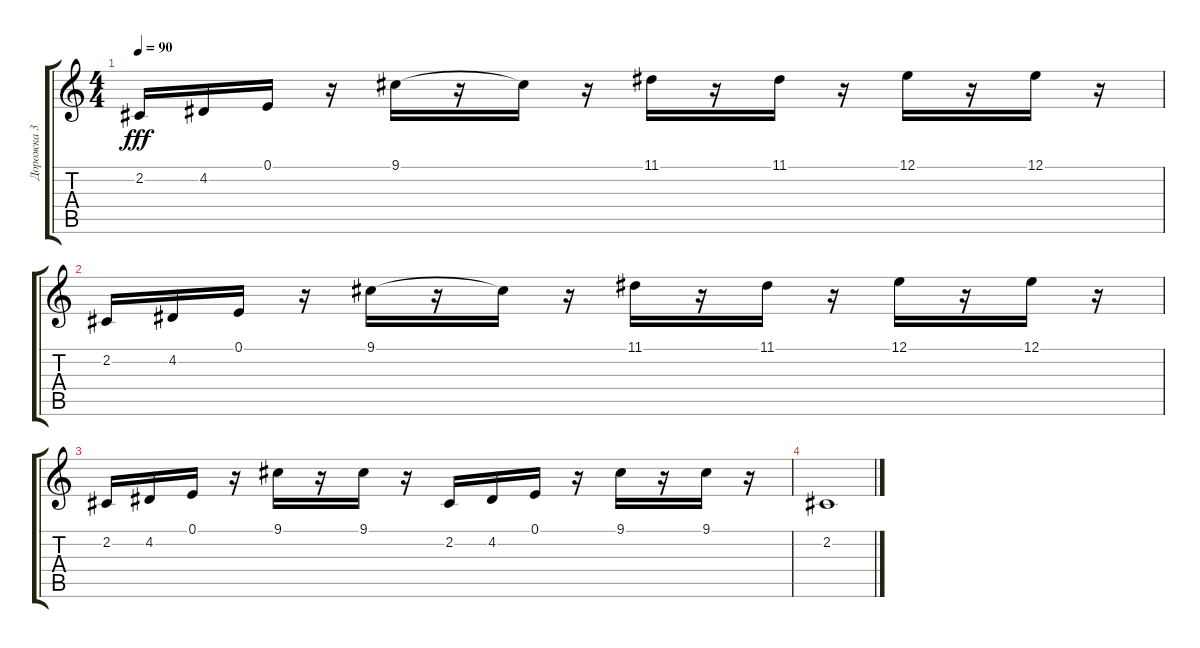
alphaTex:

\track ("Дорожка 3" "Дорожка 3") {instrument stringensemble1}
\staff {score tabs}
\tuning (E4 B3 G3 D3 A2 E2) {hide}
\ts (4 4)
\tempo 90
\clef g2
\ks c
2.2.16{dy fff} 4.2.16 0.1.16 r.16 9.1.16 r.16 9.1{t}.16 r.16 11.1.16 r.16 11.1.16 r.16 12.1.16 r.16 12.1.16 r.16 |
2.2.16 4.2.16 0.1.16 r.16 9.1.16 r.16 9.1{t}.16 r.16 11.1.16 r.16 11.1.16 r.16 12.1.16 r.16 12.1.16 r.16 |
2.2.16 4.2.16 0.1.16 r.16 9.1.16 r.16 9.1.16 r.16 2.2.16 4.2.16 0.1.16 r.16 9.1.16 r.16 9.1.16 r.16 |
2.2.1
